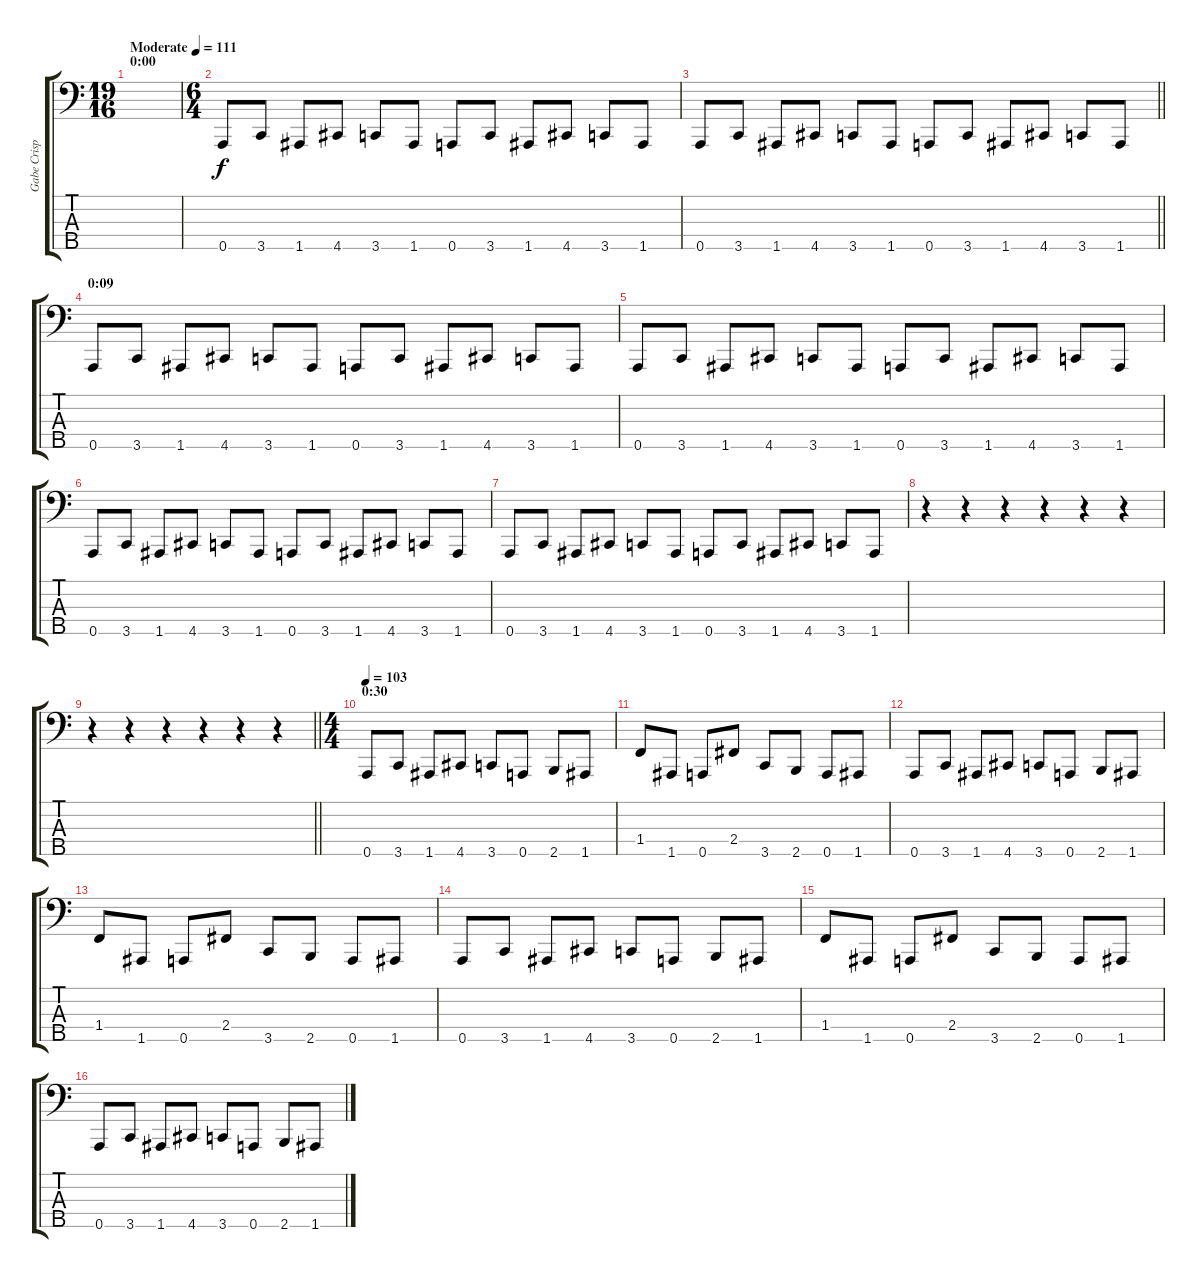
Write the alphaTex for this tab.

\track ("Gabe Crisp" "Gabe Crisp") {instrument electricbassfinger}
\staff {score tabs}
\tuning (G2 D2 A1 E1 A0) {hide}
\ts (19 16)
\section ("" "0:00")
\tempo (111 "Moderate")
\clef f4
\ks c
|
\ts (6 4)
0.5.8 3.5.8 1.5.8 4.5.8 3.5.8 1.5.8 0.5.8 3.5.8 1.5.8 4.5.8 3.5.8 1.5.8 |
\barLineRight lightlight
0.5.8 3.5.8 1.5.8 4.5.8 3.5.8 1.5.8 0.5.8 3.5.8 1.5.8 4.5.8 3.5.8 1.5.8 |
\section ("" "0:09")
0.5.8 3.5.8 1.5.8 4.5.8 3.5.8 1.5.8 0.5.8 3.5.8 1.5.8 4.5.8 3.5.8 1.5.8 |
0.5.8 3.5.8 1.5.8 4.5.8 3.5.8 1.5.8 0.5.8 3.5.8 1.5.8 4.5.8 3.5.8 1.5.8 |
0.5.8 3.5.8 1.5.8 4.5.8 3.5.8 1.5.8 0.5.8 3.5.8 1.5.8 4.5.8 3.5.8 1.5.8 |
0.5.8 3.5.8 1.5.8 4.5.8 3.5.8 1.5.8 0.5.8 3.5.8 1.5.8 4.5.8 3.5.8 1.5.8 |
r.4 r.4 r.4 r.4 r.4 r.4 |
\barLineRight lightlight
r.4 r.4 r.4 r.4 r.4 r.4 |
\ts (4 4)
\section ("" "0:30")
\tempo 103
0.5.8 3.5.8 1.5.8 4.5.8 3.5.8 0.5.8 2.5.8 1.5.8 |
1.4.8 1.5.8 0.5.8 2.4.8 3.5.8 2.5.8 0.5.8 1.5.8 |
0.5.8 3.5.8 1.5.8 4.5.8 3.5.8 0.5.8 2.5.8 1.5.8 |
1.4.8 1.5.8 0.5.8 2.4.8 3.5.8 2.5.8 0.5.8 1.5.8 |
0.5.8 3.5.8 1.5.8 4.5.8 3.5.8 0.5.8 2.5.8 1.5.8 |
1.4.8 1.5.8 0.5.8 2.4.8 3.5.8 2.5.8 0.5.8 1.5.8 |
0.5.8 3.5.8 1.5.8 4.5.8 3.5.8 0.5.8 2.5.8 1.5.8
